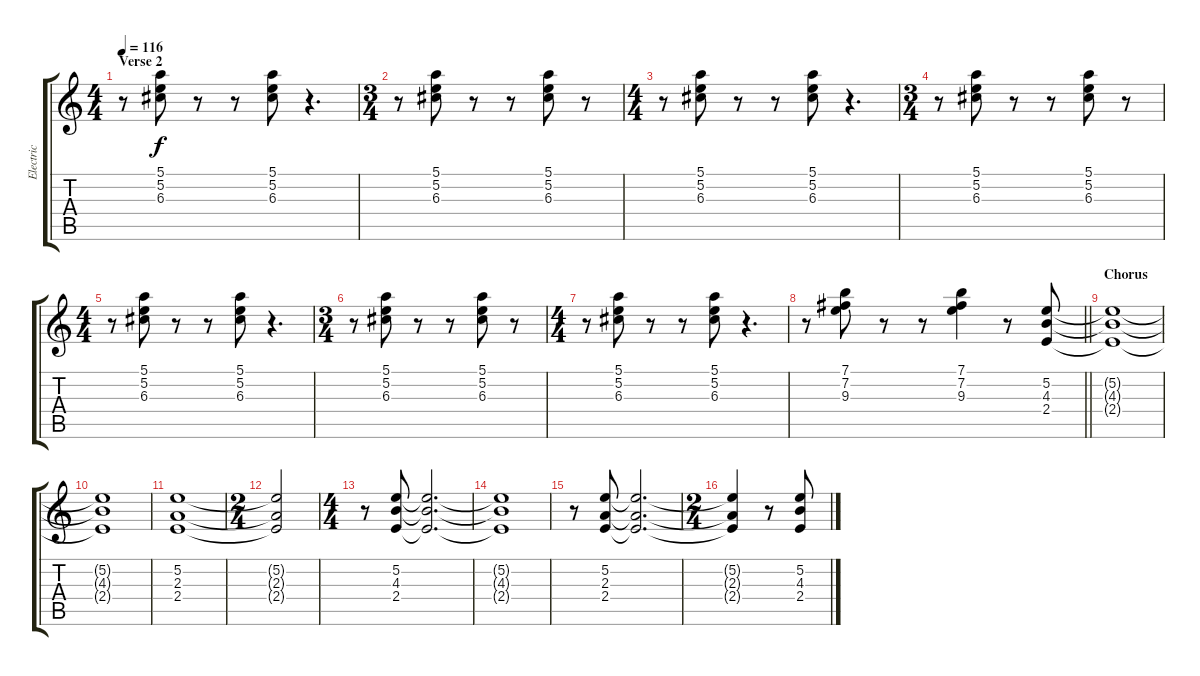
\track ("Electric" "Electric") {instrument overdrivenguitar}
\staff {score tabs}
\tuning (E4 B3 G3 D3 A2 E2) {hide}
\ts (4 4)
\section ("" "Verse 2")
\tempo 116
\clef g2
\ks c
r.8{dy f} (5.1 5.2 6.3).8 r.8 r.8 (5.1 5.2 6.3).8 r.4{d} |
\ts (3 4)
r.8 (5.1 5.2 6.3).8 r.8 r.8 (5.1 5.2 6.3).8 r.8 |
\ts (4 4)
r.8 (5.1 5.2 6.3).8 r.8 r.8 (5.1 5.2 6.3).8 r.4{d} |
\ts (3 4)
r.8 (5.1 5.2 6.3).8 r.8 r.8 (5.1 5.2 6.3).8 r.8 |
\ts (4 4)
r.8 (5.1 5.2 6.3).8 r.8 r.8 (5.1 5.2 6.3).8 r.4{d} |
\ts (3 4)
r.8 (5.1 5.2 6.3).8 r.8 r.8 (5.1 5.2 6.3).8 r.8 |
\ts (4 4)
r.8 (5.1 5.2 6.3).8 r.8 r.8 (5.1 5.2 6.3).8 r.4{d} |
\barLineRight lightlight
r.8 (7.1 7.2 9.3).8 r.8 r.8 (7.1 7.2 9.3).4 r.8 (5.2 4.3 2.4).8 |
\section ("" "Chorus")
(5.2{t} 4.3{t} 2.4{t}).1 |
(5.2{t} 4.3{t} 2.4{t}).1 |
(5.2 2.3 2.4).1 |
\ts (2 4)
(5.2{t} 2.3{t} 2.4{t}).2 |
\ts (4 4)
r.8 (5.2 4.3 2.4).8 (5.2{t} 4.3{t} 2.4{t}).2{d} |
(5.2{t} 4.3{t} 2.4{t}).1 |
r.8 (5.2 2.3 2.4).8 (5.2{t} 2.3{t} 2.4{t}).2{d} |
\ts (2 4)
(5.2{t} 2.3{t} 2.4{t}).4 r.8 (5.2 4.3 2.4).8
